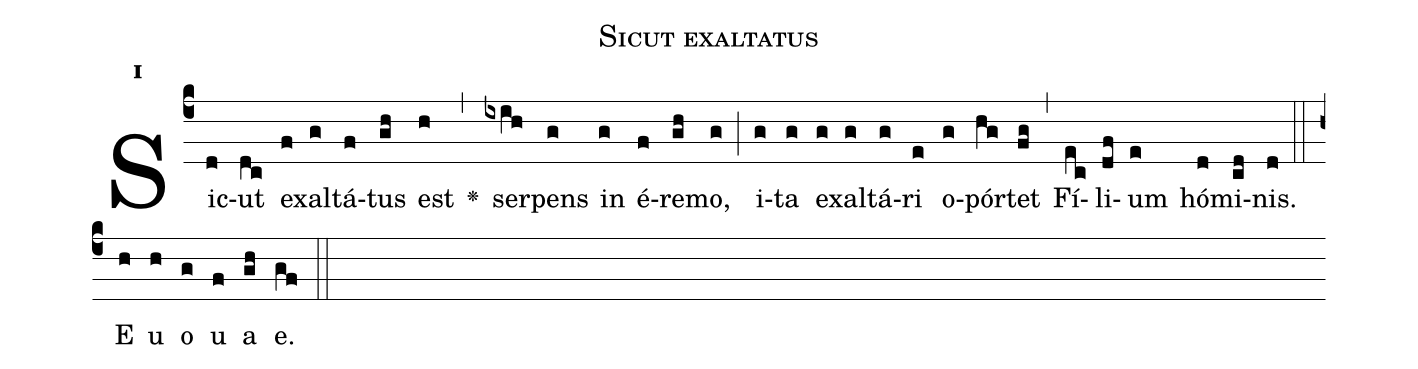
name:Sicut exaltatus;
office-part:Antiphona;
mode:1;
%%
initial-style: 1;
name: Sicut exaltatus
book: Antiphonae & Responsoria/Tomus II, p. 85;
occasion: Hebdomada V Quadragesimae Dominica;
office-part: Vesperae II Ant 1;
user-notes: ;
commentary: ;
annotation: 1f;
centering-scheme: english;
fontsize: 12;
font: OFLSortsMillGoudy;
height: 11;
width: 4.5;
%%
(c4)Sic(d)ut(dc) ex(f)al(g)tá(f)tus(gh) est(h) <v>\greheightstar</v>(,) ser(ixih)pens(g) in(g) é(f)re(gh)mo,(g) (;) i(g)ta(g) ex(g)al(g)tá(g)ri(e) o(g)pór(hg)tet(fg) (,) Fí(ec)li(df)um(e) hó(d)mi(cd)nis.(d) (::)
E(h) u(h) o(g) u(f) a(gh) e.(gf) (::)
